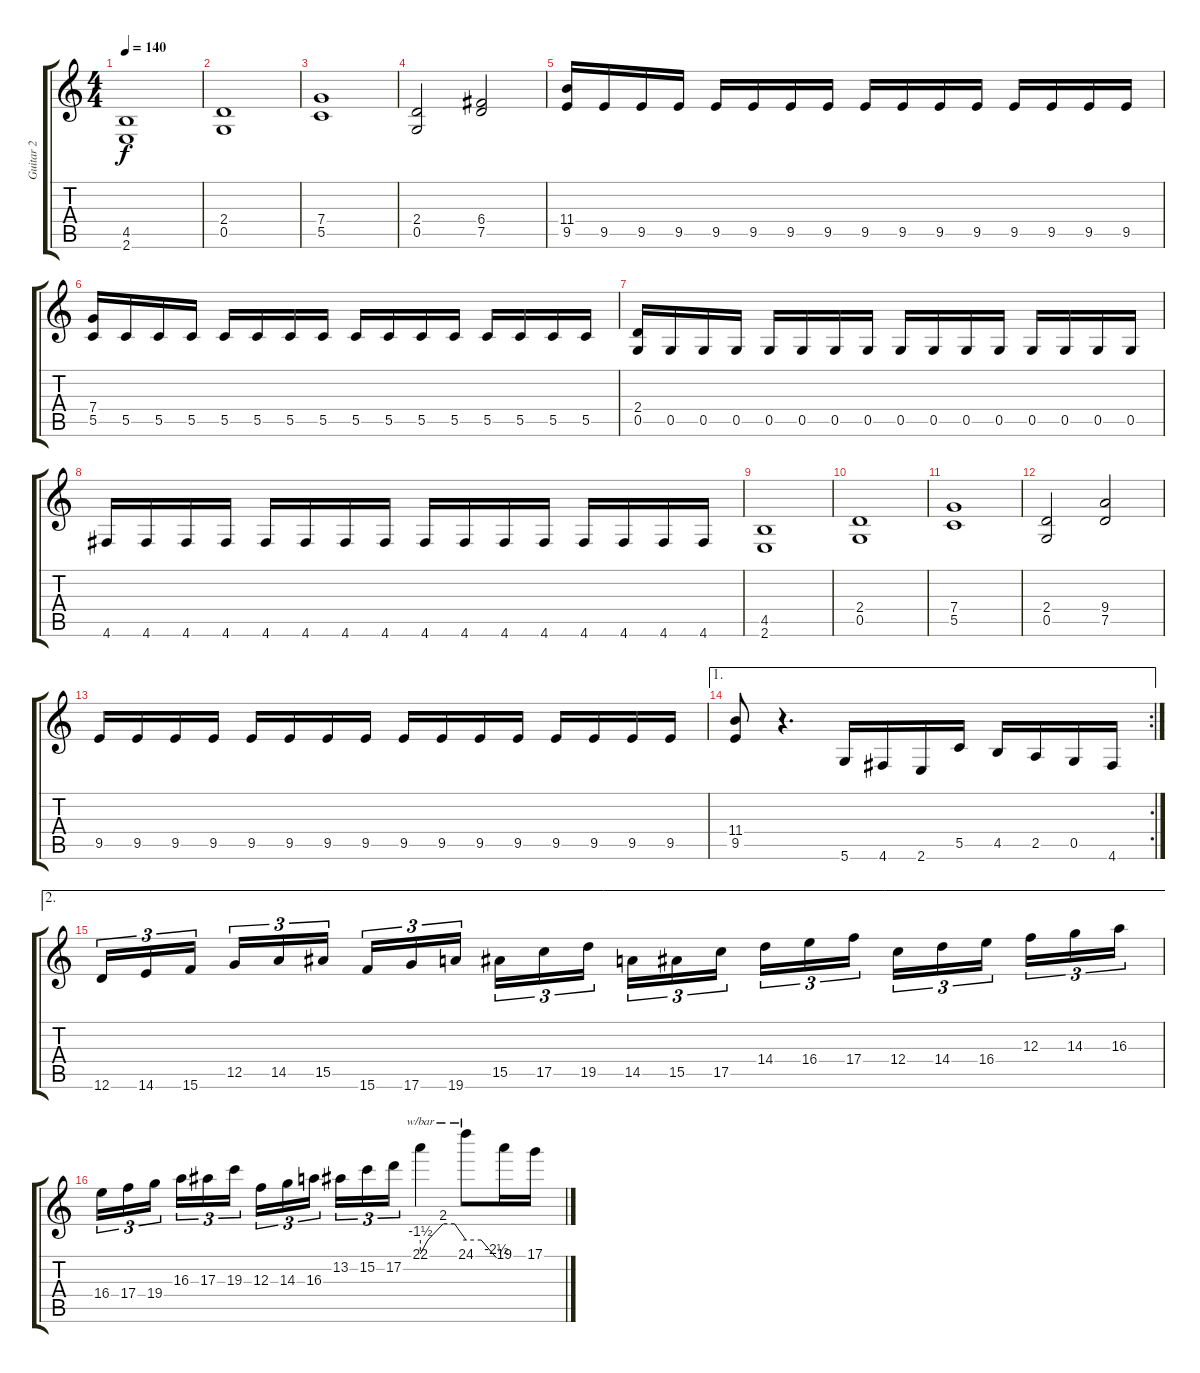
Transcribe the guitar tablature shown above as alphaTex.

\track ("Guitar 2" "Guitar 2") {instrument overdrivenguitar}
\staff {score tabs}
\tuning (D4 A3 F3 C3 G2 D2) {hide}
\ts (4 4)
\tempo 140
\clef g2
\ks c
(4.5 2.6).1{dy f} |
(2.4 0.5).1 |
(7.4 5.5).1 |
(2.4 0.5).2 (6.4 7.5).2 |
(11.4 9.5).16 9.5.16 9.5.16 9.5.16 9.5.16 9.5.16 9.5.16 9.5.16 9.5.16 9.5.16 9.5.16 9.5.16 9.5.16 9.5.16 9.5.16 9.5.16 |
(7.4 5.5).16 5.5.16 5.5.16 5.5.16 5.5.16 5.5.16 5.5.16 5.5.16 5.5.16 5.5.16 5.5.16 5.5.16 5.5.16 5.5.16 5.5.16 5.5.16 |
(2.4 0.5).16 0.5.16 0.5.16 0.5.16 0.5.16 0.5.16 0.5.16 0.5.16 0.5.16 0.5.16 0.5.16 0.5.16 0.5.16 0.5.16 0.5.16 0.5.16 |
4.6.16 4.6.16 4.6.16 4.6.16 4.6.16 4.6.16 4.6.16 4.6.16 4.6.16 4.6.16 4.6.16 4.6.16 4.6.16 4.6.16 4.6.16 4.6.16 |
(4.5 2.6).1 |
(2.4 0.5).1 |
(7.4 5.5).1 |
(2.4 0.5).2 (9.4 7.5).2 |
9.5.16 9.5.16 9.5.16 9.5.16 9.5.16 9.5.16 9.5.16 9.5.16 9.5.16 9.5.16 9.5.16 9.5.16 9.5.16 9.5.16 9.5.16 9.5.16 |
\ae 1
\rc 2
(11.4 9.5).8 r.4{d} 5.6.16 4.6.16 2.6.16 5.5.16 4.5.16 2.5.16 0.5.16 4.6.16 |
\ae 2
12.6.16{tu (3 2)} 14.6.16{tu (3 2)} 15.6.16{tu (3 2)} 12.5.16{tu (3 2)} 14.5.16{tu (3 2)} 15.5.16{tu (3 2)} 15.6.16{tu (3 2)} 17.6.16{tu (3 2)} 19.6.16{tu (3 2)} 15.5.16{tu (3 2)} 17.5.16{tu (3 2)} 19.5.16{tu (3 2)} 14.5.16{tu (3 2)} 15.5.16{tu (3 2)} 17.5.16{tu (3 2)} 14.4.16{tu (3 2)} 16.4.16{tu (3 2)} 17.4.16{tu (3 2)} 12.4.16{tu (3 2)} 14.4.16{tu (3 2)} 16.4.16{tu (3 2)} 12.3.16{tu (3 2)} 14.3.16{tu (3 2)} 16.3.16{tu (3 2)} |
16.4.16{tu (3 2)} 17.4.16{tu (3 2)} 19.4.16{tu (3 2)} 16.3.16{tu (3 2)} 17.3.16{tu (3 2)} 19.3.16{tu (3 2)} 12.3.16{tu (3 2)} 14.3.16{tu (3 2)} 16.3.16{tu (3 2)} 13.2.16{tu (3 2)} 15.2.16{tu (3 2)} 17.2.16{tu (3 2)} 22.1.4{tbe (custom default 0 -6 10 0 30 8 45 8 60 0)} 24.1.8{tbe (custom default 0 0 30 0 60 -10)} 19.1.16 17.1.16
